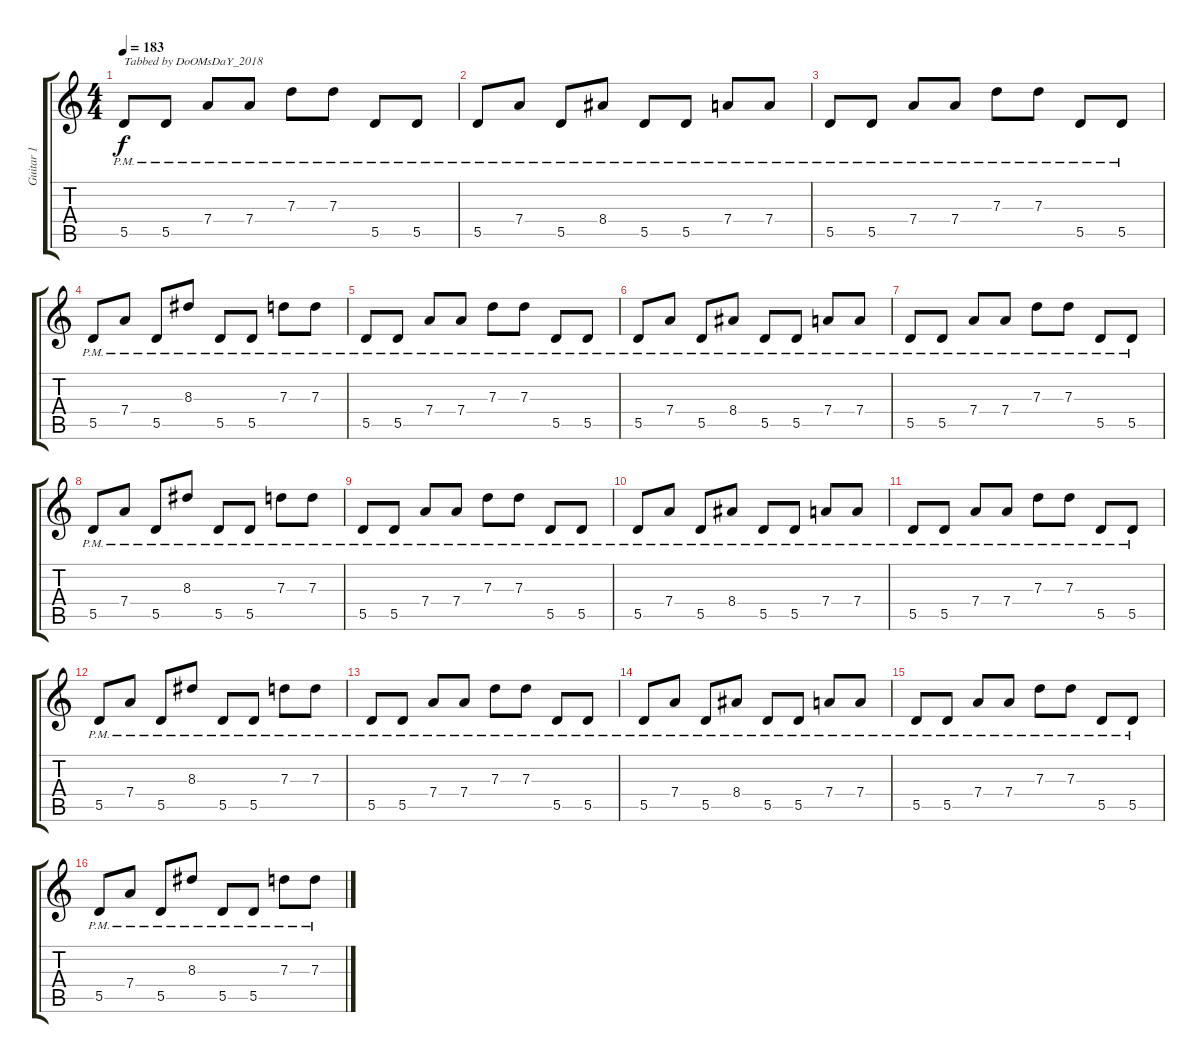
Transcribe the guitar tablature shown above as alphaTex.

\track ("Guitar 1" "Guitar 1") {instrument distortionguitar}
\staff {score tabs}
\tuning (E4 B3 G3 D3 A2 D2) {hide}
\ts (4 4)
\tempo 183
\clef g2
\ks c
5.5{pm}.8{txt "Tabbed by DoOMsDaY_2018" dy f volume 15 instrument distortionguitar} 5.5{pm}.8 7.4{pm}.8 7.4{pm}.8 7.3{pm}.8 7.3{pm}.8 5.5{pm}.8 5.5{pm}.8 |
5.5{pm}.8 7.4{pm}.8 5.5{pm}.8 8.4{pm}.8 5.5{pm}.8 5.5{pm}.8 7.4{pm}.8 7.4{pm}.8 |
5.5{pm}.8 5.5{pm}.8 7.4{pm}.8 7.4{pm}.8 7.3{pm}.8 7.3{pm}.8 5.5{pm}.8 5.5{pm}.8 |
5.5{pm}.8 7.4{pm}.8 5.5{pm}.8 8.3{pm}.8 5.5{pm}.8 5.5{pm}.8 7.3{pm}.8 7.3{pm}.8 |
5.5{pm}.8 5.5{pm}.8 7.4{pm}.8 7.4{pm}.8 7.3{pm}.8 7.3{pm}.8 5.5{pm}.8 5.5{pm}.8 |
5.5{pm}.8 7.4{pm}.8 5.5{pm}.8 8.4{pm}.8 5.5{pm}.8 5.5{pm}.8 7.4{pm}.8 7.4{pm}.8 |
5.5{pm}.8 5.5{pm}.8 7.4{pm}.8 7.4{pm}.8 7.3{pm}.8 7.3{pm}.8 5.5{pm}.8 5.5{pm}.8 |
5.5{pm}.8 7.4{pm}.8 5.5{pm}.8 8.3{pm}.8 5.5{pm}.8 5.5{pm}.8 7.3{pm}.8 7.3{pm}.8 |
5.5{pm}.8 5.5{pm}.8 7.4{pm}.8 7.4{pm}.8 7.3{pm}.8 7.3{pm}.8 5.5{pm}.8 5.5{pm}.8 |
5.5{pm}.8 7.4{pm}.8 5.5{pm}.8 8.4{pm}.8 5.5{pm}.8 5.5{pm}.8 7.4{pm}.8 7.4{pm}.8 |
5.5{pm}.8 5.5{pm}.8 7.4{pm}.8 7.4{pm}.8 7.3{pm}.8 7.3{pm}.8 5.5{pm}.8 5.5{pm}.8 |
5.5{pm}.8 7.4{pm}.8 5.5{pm}.8 8.3{pm}.8 5.5{pm}.8 5.5{pm}.8 7.3{pm}.8 7.3{pm}.8 |
5.5{pm}.8 5.5{pm}.8 7.4{pm}.8 7.4{pm}.8 7.3{pm}.8 7.3{pm}.8 5.5{pm}.8 5.5{pm}.8 |
5.5{pm}.8 7.4{pm}.8 5.5{pm}.8 8.4{pm}.8 5.5{pm}.8 5.5{pm}.8 7.4{pm}.8 7.4{pm}.8 |
5.5{pm}.8 5.5{pm}.8 7.4{pm}.8 7.4{pm}.8 7.3{pm}.8 7.3{pm}.8 5.5{pm}.8 5.5{pm}.8 |
5.5{pm}.8 7.4{pm}.8 5.5{pm}.8 8.3{pm}.8 5.5{pm}.8 5.5{pm}.8 7.3{pm}.8 7.3{pm}.8
